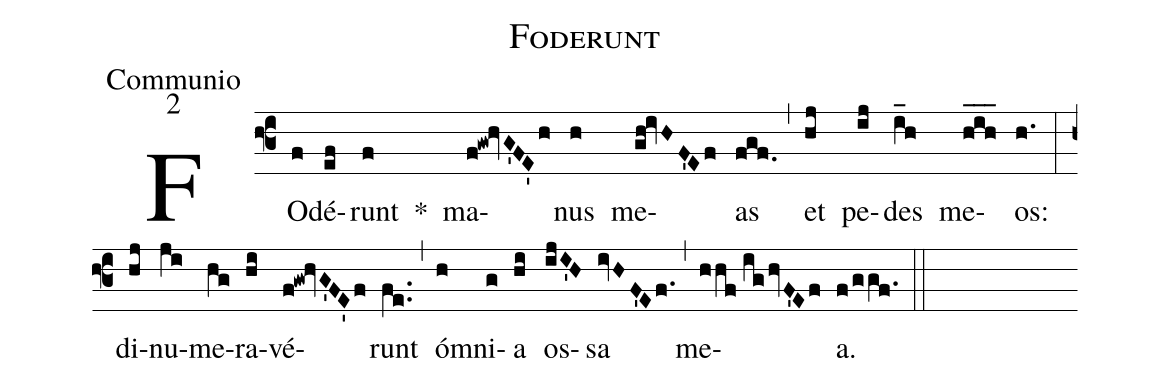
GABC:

name: Foderunt;
office-part: Communio;
mode: 2;
%%
(f3) FO(f)dé(ef)runt(f) *() ma(f!gw!hvG'FE'h)nus(h) me(gh!ivHF'Ef)as(fgf.) (,) et(hj) pe(ij)des(i_h) me(hih___)os:(h.) (:)
di(hj)nu(ji)me(hg)ra(hi)vé(f!gw!hvG'FE'f)runt(fe..) (,) óm(h)ni(g)a(hi) os(ijI'H)sa(ivHF'Ef.) (,) me(hhf//ighvF'Ef)a.(f/ggf.) (::)
